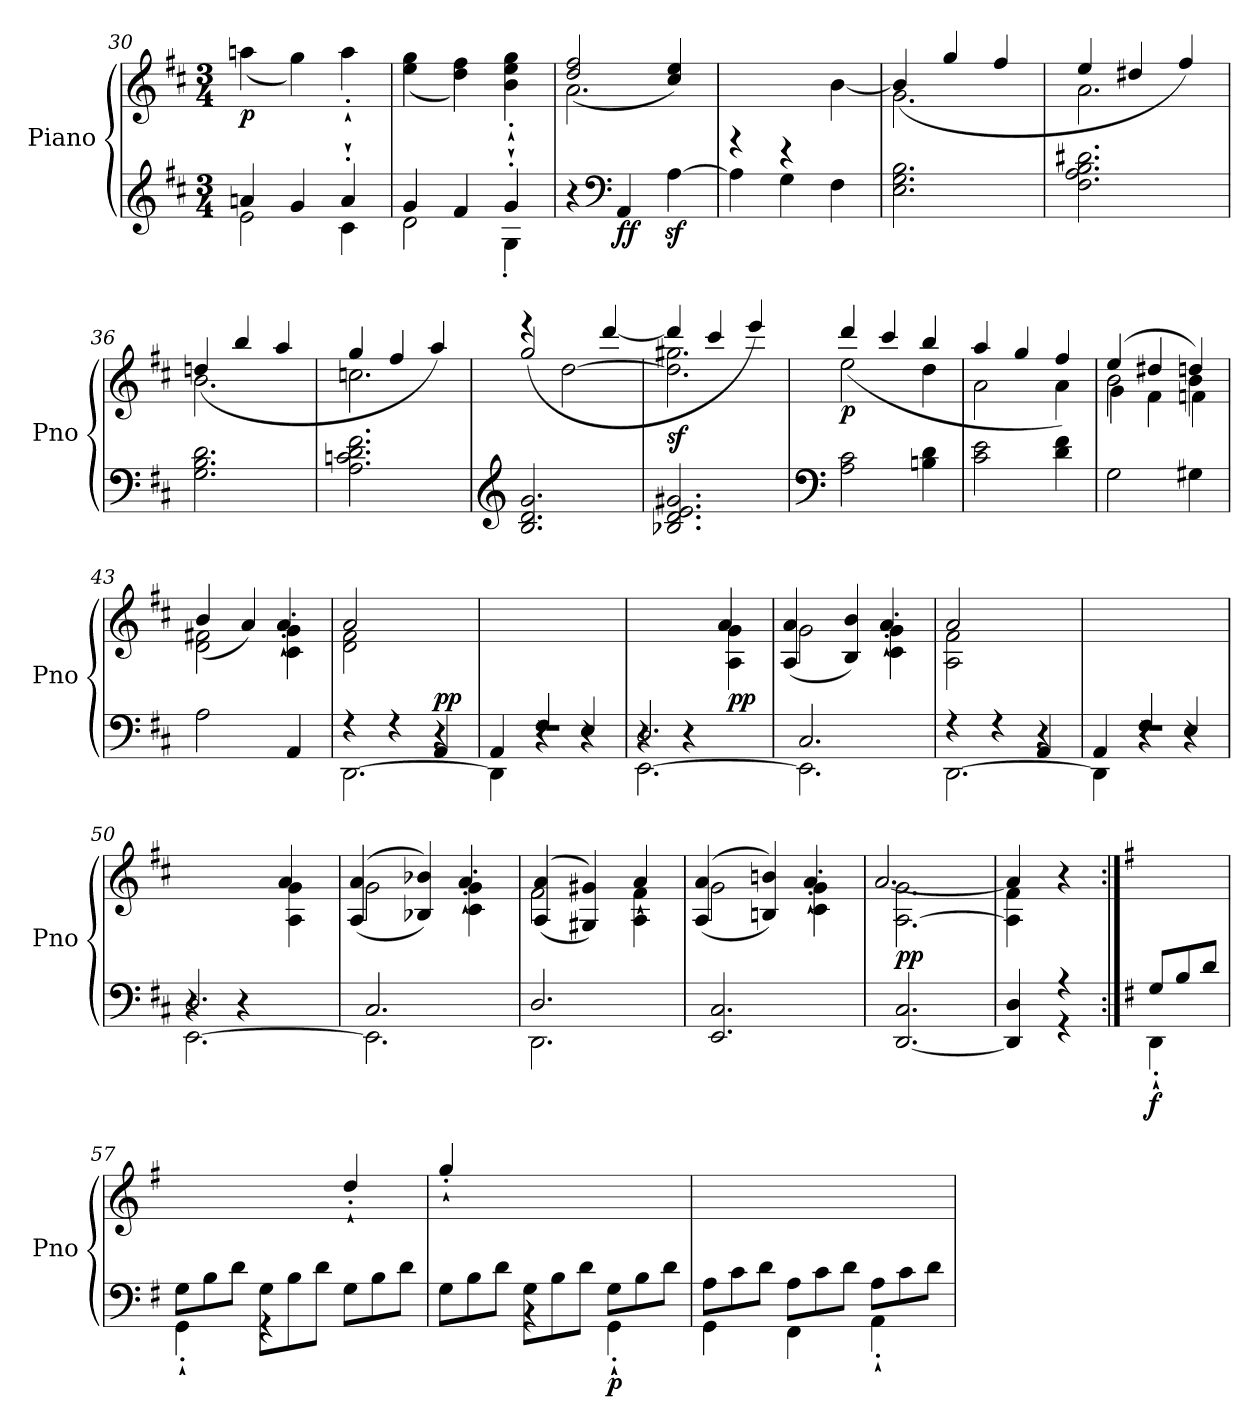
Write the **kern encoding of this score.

**kern	**kern	**dynam
*part1	*part1	*part1
*staff2	*staff1	*staff1/2
*I"Piano	*	*
*I'Pno	*	*
!!LO:PB:g=z
*clefG2	*clefG2	*
*k[f#c#]	*k[f#c#]	*
*M3/4	*M3/4	*
=30	=30	=30
*^	*^	*
!	!	!	!	!LO:DY:b
4an/	2e\	2.ryy	(4aan\	p
4g/	.	.	4gg\)	.
4a`'/	4c#\	.	4aa`'\	.
=31	=31	=31	=31	=31
4g/	2d\	2.ryy	(4ee\ 4gg\	.
4f#/	.	.	4dd\ 4ff#\)	.
4g`'/	4G'\	.	4b\`' 4ee\`' 4gg\`'	.
*v	*v	*	*	*
=32	=32	=32	=32
4r	2.a\	(2dd/ 2ff#/	.
*clefF4	*	*	*
!	!	!	!LO:DY:b=2
4AA/	.	.	ff
[4Az<\	.	4cc#/ 4ee/)	.
=33	=33	=33	=33
*^	*	*	*
4r	4A\]	2.ryy	2ryy	.
4r	4G\	.	.	.
4ryy	4F#\	.	[4b\	.
*v	*v	*	*	*
=34	=34	=34	=34
2.E\ 2.G\ 2.B\	2.g\	(4b/]	.
.	.	4gg/	.
.	.	4ff#/	.
=35	=35	=35	=35
2.F#\ 2.A\ 2.B\ 2.d#X\	2.a\	4ee/	.
.	.	4dd#X/	.
.	.	4ff#/)	.
=36	=36	=36	=36
!	!	!	!LO:DY:b
2.G\ 2.B\ 2.d\	2.b\	(4ddn/	other-dynamics
.	.	4bb/	.
.	.	4aa/	.
=37	=37	=37	=37
2.A\ 2.cn\ 2.d\ 2.f#\	2.ccn\	4gg/	.
.	.	4ff#/	.
.	.	4aa/)	.
!!LO:LB:g=z	!!
=38	=38	=38	=38
*clefG2	*	*	*
2.B/ 2.d/ 2.g/	4r	(>2gg/	.
.	[2dd\	.	.
.	.	[4ddd/	.
=39	=39	=39	=39
!	!	!	!LO:DY:b
2.B-X/ 2.d/ 2.e/ 2.g#X/	2.dd\] 2.gg#X\	4ddd/]	sf
.	.	4ccc#/	.
.	.	4eee/)	.
=40	=40	=40	=40
*clefF4	*	*	*
!	!	!	!LO:DY:b
2A\ 2c#\	2ee\	(4ddd/	p
.	.	4ccc#/	.
4Bn\ 4d\	4dd\	4bb/	.
=41	=41	=41	=41
2c#\ 2e\	2a\	4aa/	.
.	.	4gg/	.
4d\ 4f#\	4a\	4ff#/)	.
=42	=42	=42	=42
*	*	*^	*
2G\	2b\	4g\	(4ee/	.
.	.	4f#\	4dd#X/	.
4G#X\	4b\	4fn\	4ddn/)	.
*	*	*v	*v	*
=43	=43	=43	=43
2A\	2d\ 2f#X\	(4b/	.
.	.	4a/)	.
4AA/	4c#\' 4g\'	4a`'/	.
=44	=44	=44	=44
*^	*	*	*
*	*^	*	*	*
2ryy	4r	[2.DD\	2d\ 2f#\	2a/	.
.	4r	.	.	.	.
!	!	!	!	!	!LO:DY:a=2
4r	4AA/	.	4ryy	4ryy	pp
*	*	*	*v	*v	*
=45	=45	=45	=45	=45
2.r	4AA/	4DD\]	2.ryy	.
.	4F#/	4r	.	.
.	4E/	4r	.	.
!!LO:LB:g=z
=46	=46	=46	=46	=46
*	*	*	*^	*
4r	2.D/	[2.EE\	2ryy	2ryy	.
4r	.	.	.	.	.
!	!	!	!	!	!LO:DY:b
4ryy	.	.	4A\ 4g\	4a/	pp
*	*v	*v	*	*	*
=47	=47	=47	=47	=47
2.C#/	2.EE\]	2g\	(>4A/ 4a/	.
.	.	.	4B/ 4b/)	.
.	.	4c#\' 4g\'	4a`'/	.
!!LO:LB:g=z	!!
=48	=48	=48	=48	=48
*	*^	*	*	*
2ryy	4r	[2.DD\	2A\ 2f#\	2a/	.
.	4r	.	.	.	.
4r	4AA/	.	4ryy	4ryy	.
*	*	*	*v	*v	*
=49	=49	=49	=49	=49
2.r	4AA/	4DD\]	2.ryy	.
.	4F#/	4r	.	.
.	4E/	4r	.	.
=50	=50	=50	=50	=50
*	*	*	*^	*
4r	2.D/	[2.EE\	2ryy	2ryy	.
4r	.	.	.	.	.
4ryy	.	.	4A\ 4g\	4a/	.
*	*v	*v	*	*	*
=51	=51	=51	=51	=51
2.C#/	2.EE\]	2g\	(>(4A/ 4a/	.
.	.	.	4B-X/ 4b-X/))	.
.	.	4c#\' 4g\'	4a`'/	.
=52	=52	=52	=52	=52
2.D/	2.DD\	2f#\	(>(4A/ 4a/	.
.	.	.	4G#X/ 4g#X/))	.
.	.	4A\' 4f#\'	4a`'/	.
*v	*v	*	*	*
=53	=53	=53	=53
2.EE/ 2.C#/	2g\	(>(4A/ 4a/	.
.	.	4Bn/ 4bn/))	.
.	4c#\' 4g\'	4a`'/	.
=54	=54	=54	=54
!	!	!	!LO:DY:b
[2.DD/ 2.C#/	[2.A\ 2.g\	[2.a/	pp
=55	=55	=55	=55
*^	*	*	*
4ryy	4DD/] 4D/	4A\] 4f#\	4a/]	.
4r	4r	4r	4ryy	.
*	*	*v	*v	*
!!LO:LB:g=z
=56:|!	=56:|!	=56:|!	=56:|!
*k[f#]	*	*k[f#]	*
*Xtuplet	*	*	*
*	*	*^	*
!	!	!LO:TX:a:B:t=TRIO	!	!
!	!	!	!	!LO:DY:b=2
*	*	*v	*v	*
12G/L	4DD`'\	4ryy	f
12B/	.	.	.
12d/J	.	.	.
=57	=57	=57	=57
*	*	*^	*
12G\L	4GG`'\	2.ryy	2ryy	.
12B\	.	.	.	.
12d\J	.	.	.	.
12G\L	4rGG	.	.	.
12B\	.	.	.	.
12d\J	.	.	.	.
12G\L	4ryy	.	4dd`'/	.
12B\	.	.	.	.
12d\J	.	.	.	.
=58	=58	=58	=58	=58
12G\L	4ryy	2.ryy	4gg`'/	.
12B\	.	.	.	.
12d\J	.	.	.	.
12G\L	4rBB	.	2ryy	.
12B\	.	.	.	.
12d\J	.	.	.	.
!	!	!	!	!LO:DY:b=2
12G\L	4GG`'\	.	.	p
12B\	.	.	.	.
12d\J	.	.	.	.
*	*	*v	*v	*
=59	=59	=59	=59
12A\L	4GG\	2.ryy	.
12c\	.	.	.
12d\J	.	.	.
12A\L	4FF#\	.	.
12c\	.	.	.
12d\J	.	.	.
12A\L	4AA`'\	.	.
12c\	.	.	.
12d\J	.	.	.
*v	*v	*	*
=	=	=
*-	*-	*-
